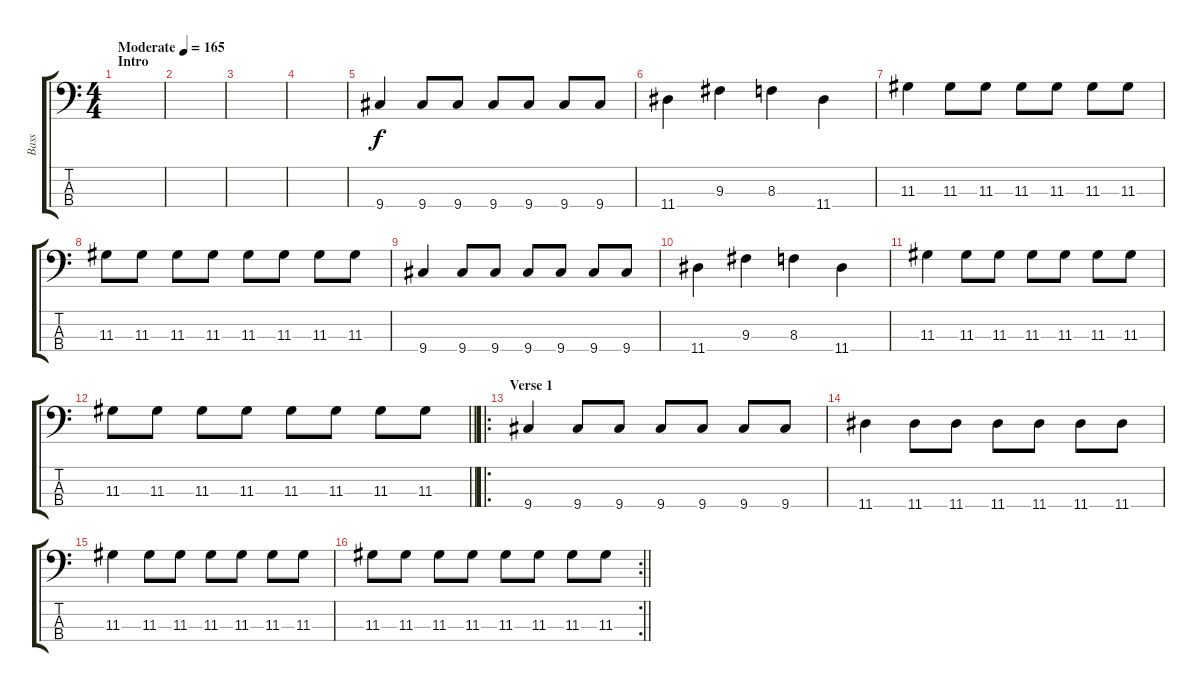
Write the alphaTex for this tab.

\track ("Bass" "Bass") {instrument electricbassfinger}
\staff {score tabs}
\tuning (G2 D2 A1 E1) {hide}
\ts (4 4)
\section ("" "Intro")
\tempo (165 "Moderate")
\clef f4
\ks c
|
|
|
|
9.4.4 9.4.8 9.4.8 9.4.8 9.4.8 9.4.8 9.4.8 |
11.4.4 9.3.4 8.3.4 11.4.4 |
11.3.4 11.3.8 11.3.8 11.3.8 11.3.8 11.3.8 11.3.8 |
11.3.8 11.3.8 11.3.8 11.3.8 11.3.8 11.3.8 11.3.8 11.3.8 |
9.4.4 9.4.8 9.4.8 9.4.8 9.4.8 9.4.8 9.4.8 |
11.4.4 9.3.4 8.3.4 11.4.4 |
11.3.4 11.3.8 11.3.8 11.3.8 11.3.8 11.3.8 11.3.8 |
\barLineRight lightlight
11.3.8 11.3.8 11.3.8 11.3.8 11.3.8 11.3.8 11.3.8 11.3.8 |
\ro
\section ("" "Verse 1")
9.4.4 9.4.8 9.4.8 9.4.8 9.4.8 9.4.8 9.4.8 |
11.4.4 11.4.8 11.4.8 11.4.8 11.4.8 11.4.8 11.4.8 |
11.3.4 11.3.8 11.3.8 11.3.8 11.3.8 11.3.8 11.3.8 |
\rc 2
\barLineRight lightlight
11.3.8 11.3.8 11.3.8 11.3.8 11.3.8 11.3.8 11.3.8 11.3.8
